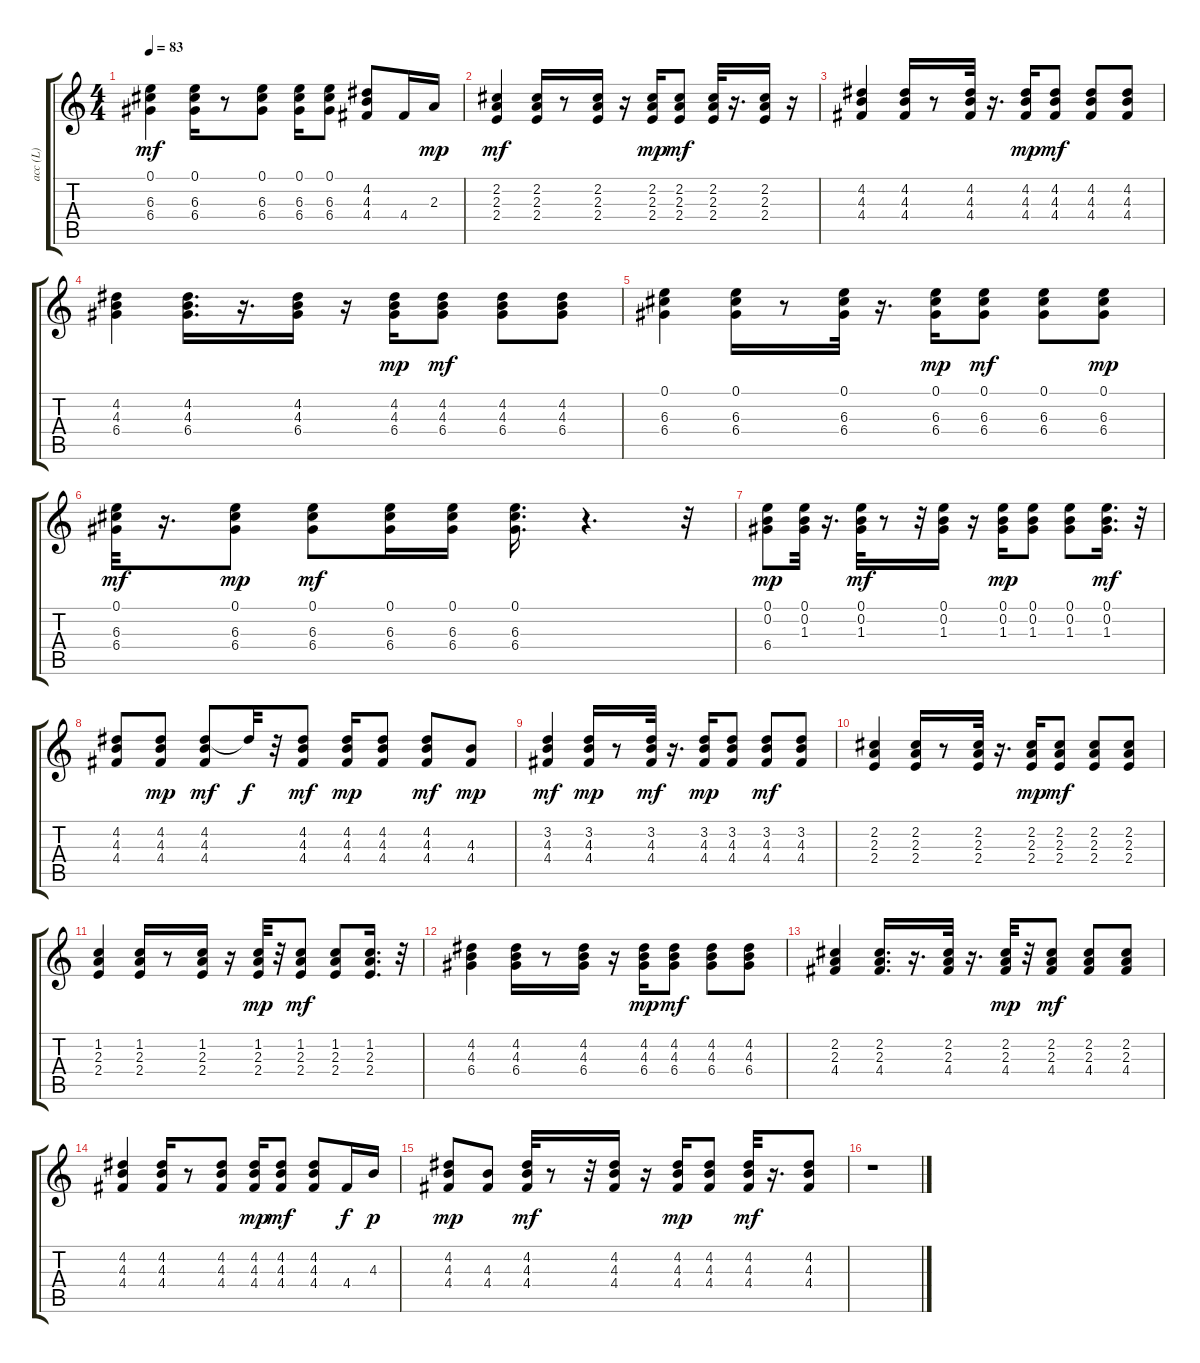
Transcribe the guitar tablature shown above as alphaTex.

\track ("acc (L)" "acc (L)") {instrument acousticguitarsteel}
\staff {score tabs}
\tuning (E4 B3 G3 D3 A2 E2) {hide}
\ts (4 4)
\tempo 83
\clef g2
\ks c
(0.1 6.3 6.4).4{dy mf} (0.1 6.3 6.4).16 r.8 (0.1 6.3 6.4).8 (0.1 6.3 6.4).16 (0.1 6.3 6.4).8 (4.2 4.3 4.4).8 4.4.16 2.3.16{dy mp} |
(2.2 2.3 2.4).4{dy mf} (2.2 2.3 2.4).16 r.8 (2.2 2.3 2.4).16 r.16 (2.2 2.3 2.4).16{dy mp} (2.2 2.3 2.4).8{dy mf} (2.2 2.3 2.4).32 r.16{d} (2.2 2.3 2.4).16 r.16 |
(4.2 4.3 4.4).4 (4.2 4.3 4.4).16 r.8 (4.2 4.3 4.4).32 r.16{d} (4.2 4.3 4.4).16{dy mp} (4.2 4.3 4.4).8{dy mf} (4.2 4.3 4.4).8 (4.2 4.3 4.4).8 |
(4.2 4.3 6.4).4 (4.2 4.3 6.4).16{d} r.16{d} (4.2 4.3 6.4).16 r.16 (4.2 4.3 6.4).16{dy mp} (4.2 4.3 6.4).8{dy mf} (4.2 4.3 6.4).8 (4.2 4.3 6.4).8 |
(0.1 6.3 6.4).4 (0.1 6.3 6.4).16 r.8 (0.1 6.3 6.4).32 r.16{d} (0.1 6.3 6.4).16{dy mp} (0.1 6.3 6.4).8{dy mf} (0.1 6.3 6.4).8 (0.1 6.3 6.4).8{dy mp} |
(0.1 6.3 6.4).32{dy mf} r.16{d} (0.1 6.3 6.4).8{dy mp} (0.1 6.3 6.4).8{dy mf} (0.1 6.3 6.4).16 (0.1 6.3 6.4).16 (0.1 6.3 6.4).16{d} r.4{d} r.32 |
(0.1 0.2 6.4).8{dy mp} (0.1 0.2 1.3).32 r.16{d} (0.1 0.2 1.3).32{dy mf} r.8 r.32 (0.1 0.2 1.3).16 r.16 (0.1 0.2 1.3).16{dy mp} (0.1 0.2 1.3).8 (0.1 0.2 1.3).8 (0.1 0.2 1.3).16{d dy mf} r.32 |
(4.2 4.3 4.4).8 (4.2 4.3 4.4).8{dy mp} (4.2 4.3 4.4).8{dy mf} 4.2{t}.32{dy f} r.32 (4.2 4.3 4.4).8{dy mf} (4.2 4.3 4.4).16{dy mp} (4.2 4.3 4.4).8 (4.2 4.3 4.4).8{dy mf} (4.3 4.4).8{dy mp} |
(3.2 4.3 4.4).4{dy mf} (3.2 4.3 4.4).16{dy mp} r.8 (3.2 4.3 4.4).32{dy mf} r.16{d} (3.2 4.3 4.4).16{dy mp} (3.2 4.3 4.4).8 (3.2 4.3 4.4).8{dy mf} (3.2 4.3 4.4).8 |
(2.2 2.3 2.4).4 (2.2 2.3 2.4).16 r.8 (2.2 2.3 2.4).32 r.16{d} (2.2 2.3 2.4).16{dy mp} (2.2 2.3 2.4).8{dy mf} (2.2 2.3 2.4).8 (2.2 2.3 2.4).8 |
(1.2 2.3 2.4).4 (1.2 2.3 2.4).16 r.8 (1.2 2.3 2.4).16 r.16 (1.2 2.3 2.4).32{dy mp} r.32 (1.2 2.3 2.4).8{dy mf} (1.2 2.3 2.4).8 (1.2 2.3 2.4).16{d} r.32 |
(4.2 4.3 6.4).4 (4.2 4.3 6.4).16 r.8 (4.2 4.3 6.4).16 r.16 (4.2 4.3 6.4).16{dy mp} (4.2 4.3 6.4).8{dy mf} (4.2 4.3 6.4).8 (4.2 4.3 6.4).8 |
(2.2 2.3 4.4).4 (2.2 2.3 4.4).16{d} r.16{d} (2.2 2.3 4.4).32 r.16{d} (2.2 2.3 4.4).32{dy mp} r.32 (2.2 2.3 4.4).8{dy mf} (2.2 2.3 4.4).8 (2.2 2.3 4.4).8 |
(4.2 4.3 4.4).4 (4.2 4.3 4.4).16 r.8 (4.2 4.3 4.4).8 (4.2 4.3 4.4).16{dy mp} (4.2 4.3 4.4).8{dy mf} (4.2 4.3 4.4).8 4.4.16{dy f} 4.3.16{dy p} |
(4.2 4.3 4.4).8{dy mp} (4.3 4.4).8 (4.2 4.3 4.4).32{dy mf} r.8 r.32 (4.2 4.3 4.4).16 r.16 (4.2 4.3 4.4).16{dy mp} (4.2 4.3 4.4).8 (4.2 4.3 4.4).32{dy mf} r.16{d} (4.2 4.3 4.4).8 |
r.1
